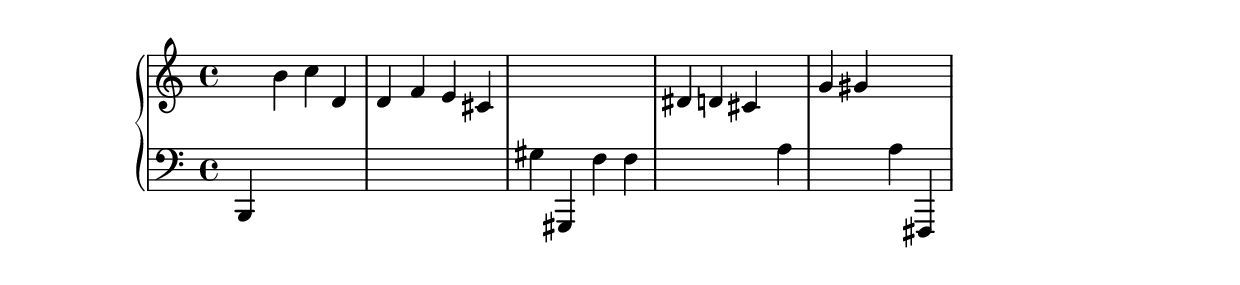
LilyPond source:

\version "2.14.2" 
\score { 
  \new PianoStaff { 
    \autochange { 
 < b,,  > < b'  > < c''  > < d'  > < d'  > < f'  > < e'  > < cis'  > < gis  > < gis,,  > < f  > < f  > < dis'  > < d'  > < cis'  > < a  > < g'  > < gis'  > < a  > < fis,,  >    
}  
}\layout { } 
 \midi { }  
}